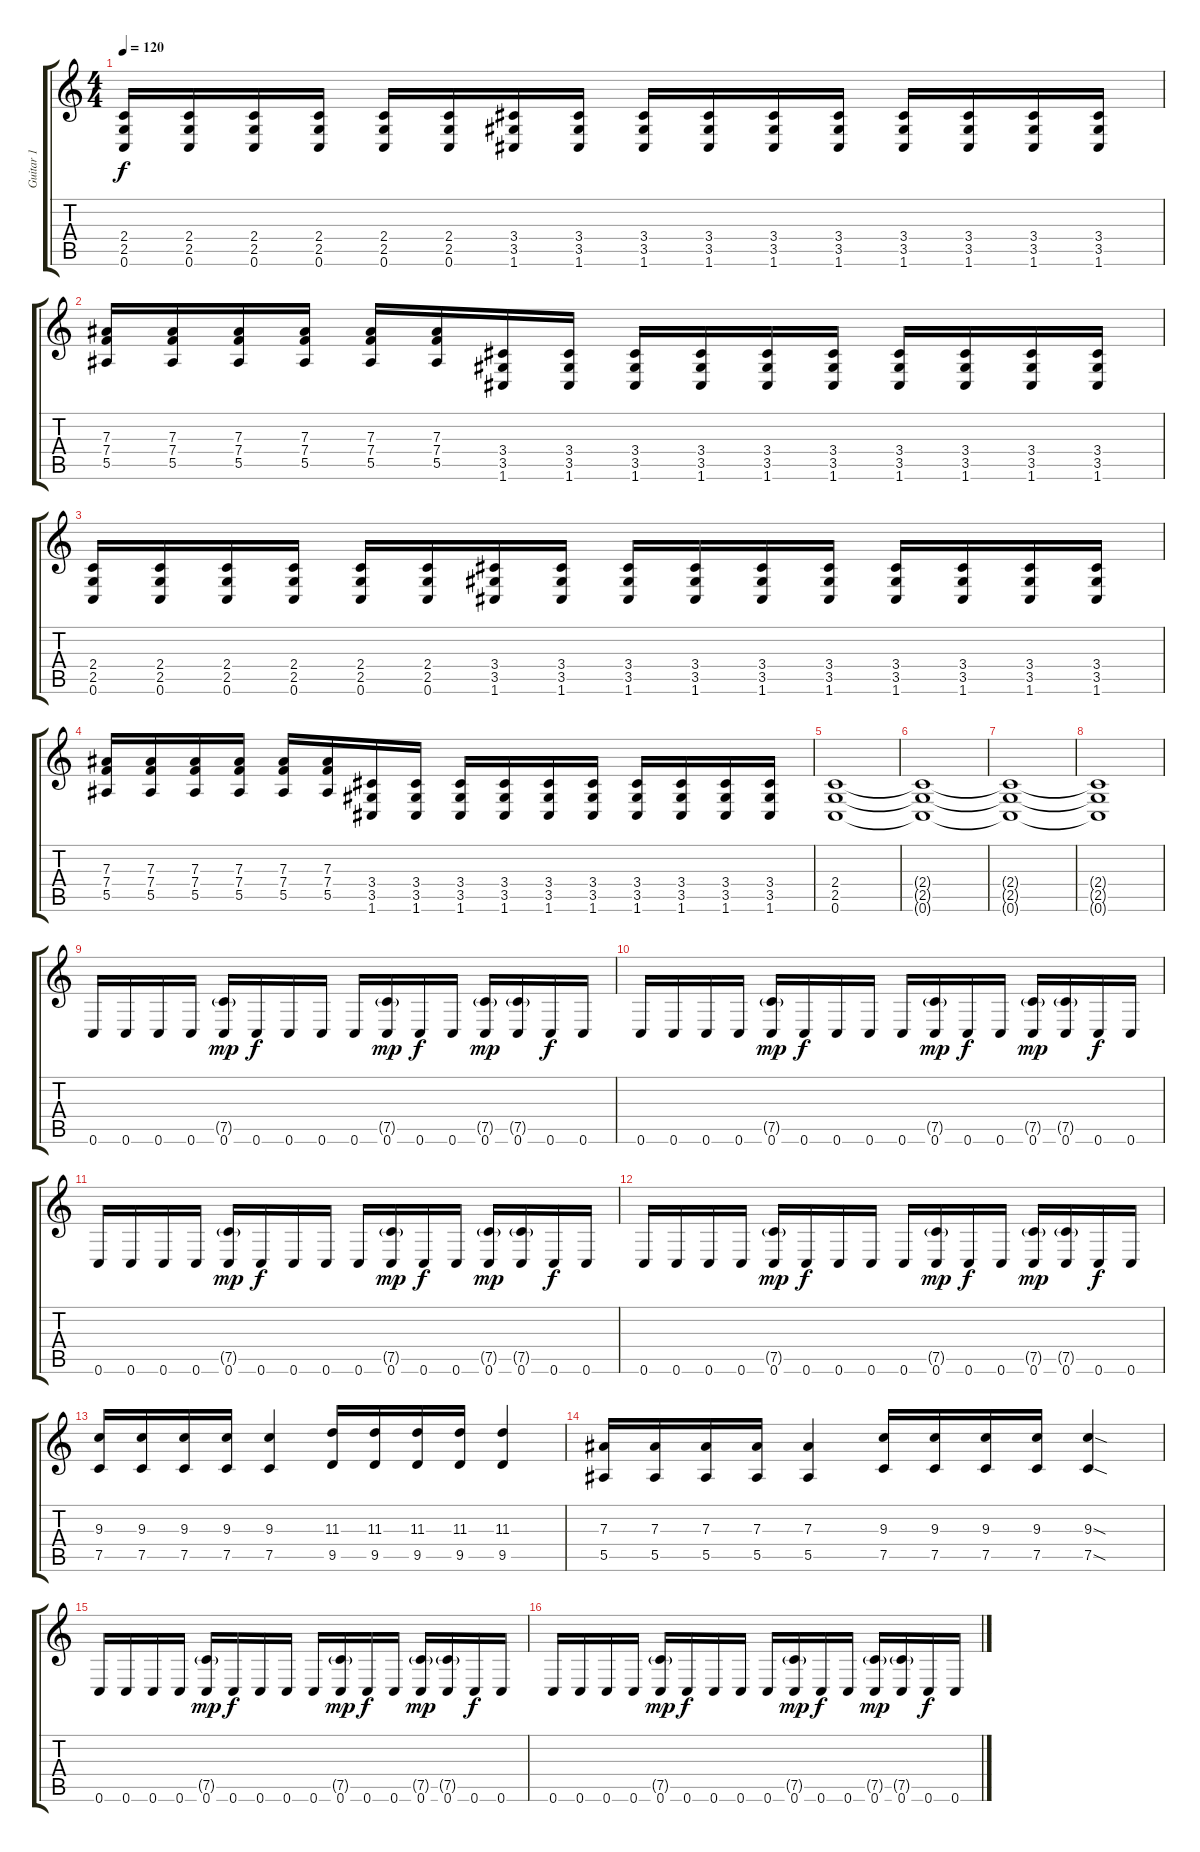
\track ("Guitar 1" "Guitar 1") {instrument distortionguitar}
\staff {score tabs}
\tuning (C4 G3 Eb3 Bb2 F2 C2) {hide}
\ts (4 4)
\tempo 120
\clef g2
\ks c
(2.4 2.5 0.6).16{dy f} (2.4 2.5 0.6).16 (2.4 2.5 0.6).16 (2.4 2.5 0.6).16 (2.4 2.5 0.6).16 (2.4 2.5 0.6).16 (3.4 3.5 1.6).16 (3.4 3.5 1.6).16 (3.4 3.5 1.6).16 (3.4 3.5 1.6).16 (3.4 3.5 1.6).16 (3.4 3.5 1.6).16 (3.4 3.5 1.6).16 (3.4 3.5 1.6).16 (3.4 3.5 1.6).16 (3.4 3.5 1.6).16 |
(7.3 7.4 5.5).16 (7.3 7.4 5.5).16 (7.3 7.4 5.5).16 (7.3 7.4 5.5).16 (7.3 7.4 5.5).16 (7.3 7.4 5.5).16 (3.4 3.5 1.6).16 (3.4 3.5 1.6).16 (3.4 3.5 1.6).16 (3.4 3.5 1.6).16 (3.4 3.5 1.6).16 (3.4 3.5 1.6).16 (3.4 3.5 1.6).16 (3.4 3.5 1.6).16 (3.4 3.5 1.6).16 (3.4 3.5 1.6).16 |
(2.4 2.5 0.6).16 (2.4 2.5 0.6).16 (2.4 2.5 0.6).16 (2.4 2.5 0.6).16 (2.4 2.5 0.6).16 (2.4 2.5 0.6).16 (3.4 3.5 1.6).16 (3.4 3.5 1.6).16 (3.4 3.5 1.6).16 (3.4 3.5 1.6).16 (3.4 3.5 1.6).16 (3.4 3.5 1.6).16 (3.4 3.5 1.6).16 (3.4 3.5 1.6).16 (3.4 3.5 1.6).16 (3.4 3.5 1.6).16 |
(7.3 7.4 5.5).16 (7.3 7.4 5.5).16 (7.3 7.4 5.5).16 (7.3 7.4 5.5).16 (7.3 7.4 5.5).16 (7.3 7.4 5.5).16 (3.4 3.5 1.6).16 (3.4 3.5 1.6).16 (3.4 3.5 1.6).16 (3.4 3.5 1.6).16 (3.4 3.5 1.6).16 (3.4 3.5 1.6).16 (3.4 3.5 1.6).16 (3.4 3.5 1.6).16 (3.4 3.5 1.6).16 (3.4 3.5 1.6).16 |
\section ("" "")
(2.4 2.5 0.6).1 |
(2.4{t} 2.5{t} 0.6{t}).1 |
(2.4{t} 2.5{t} 0.6{t}).1 |
(2.4{t} 2.5{t} 0.6{t}).1 |
\section ("" "")
0.6.16 0.6.16 0.6.16 0.6.16 (7.5{g} 0.6).16{dy mp} 0.6.16{dy f} 0.6.16 0.6.16 0.6.16 (7.5{g} 0.6).16{dy mp} 0.6.16{dy f} 0.6.16 (7.5{g} 0.6).16{dy mp} (7.5{g} 0.6).16 0.6.16{dy f} 0.6.16 |
0.6.16 0.6.16 0.6.16 0.6.16 (7.5{g} 0.6).16{dy mp} 0.6.16{dy f} 0.6.16 0.6.16 0.6.16 (7.5{g} 0.6).16{dy mp} 0.6.16{dy f} 0.6.16 (7.5{g} 0.6).16{dy mp} (7.5{g} 0.6).16 0.6.16{dy f} 0.6.16 |
0.6.16 0.6.16 0.6.16 0.6.16 (7.5{g} 0.6).16{dy mp} 0.6.16{dy f} 0.6.16 0.6.16 0.6.16 (7.5{g} 0.6).16{dy mp} 0.6.16{dy f} 0.6.16 (7.5{g} 0.6).16{dy mp} (7.5{g} 0.6).16 0.6.16{dy f} 0.6.16 |
0.6.16 0.6.16 0.6.16 0.6.16 (7.5{g} 0.6).16{dy mp} 0.6.16{dy f} 0.6.16 0.6.16 0.6.16 (7.5{g} 0.6).16{dy mp} 0.6.16{dy f} 0.6.16 (7.5{g} 0.6).16{dy mp} (7.5{g} 0.6).16 0.6.16{dy f} 0.6.16 |
(9.3 7.5).16 (9.3 7.5).16 (9.3 7.5).16 (9.3 7.5).16 (9.3 7.5).4 (11.3 9.5).16 (11.3 9.5).16 (11.3 9.5).16 (11.3 9.5).16 (11.3 9.5).4 |
(7.3 5.5).16 (7.3 5.5).16 (7.3 5.5).16 (7.3 5.5).16 (7.3 5.5).4 (9.3 7.5).16 (9.3 7.5).16 (9.3 7.5).16 (9.3 7.5).16 (9.3{sod} 7.5{sod}).4 |
0.6.16 0.6.16 0.6.16 0.6.16 (7.5{g} 0.6).16{dy mp} 0.6.16{dy f} 0.6.16 0.6.16 0.6.16 (7.5{g} 0.6).16{dy mp} 0.6.16{dy f} 0.6.16 (7.5{g} 0.6).16{dy mp} (7.5{g} 0.6).16 0.6.16{dy f} 0.6.16 |
0.6.16 0.6.16 0.6.16 0.6.16 (7.5{g} 0.6).16{dy mp} 0.6.16{dy f} 0.6.16 0.6.16 0.6.16 (7.5{g} 0.6).16{dy mp} 0.6.16{dy f} 0.6.16 (7.5{g} 0.6).16{dy mp} (7.5{g} 0.6).16 0.6.16{dy f} 0.6.16
